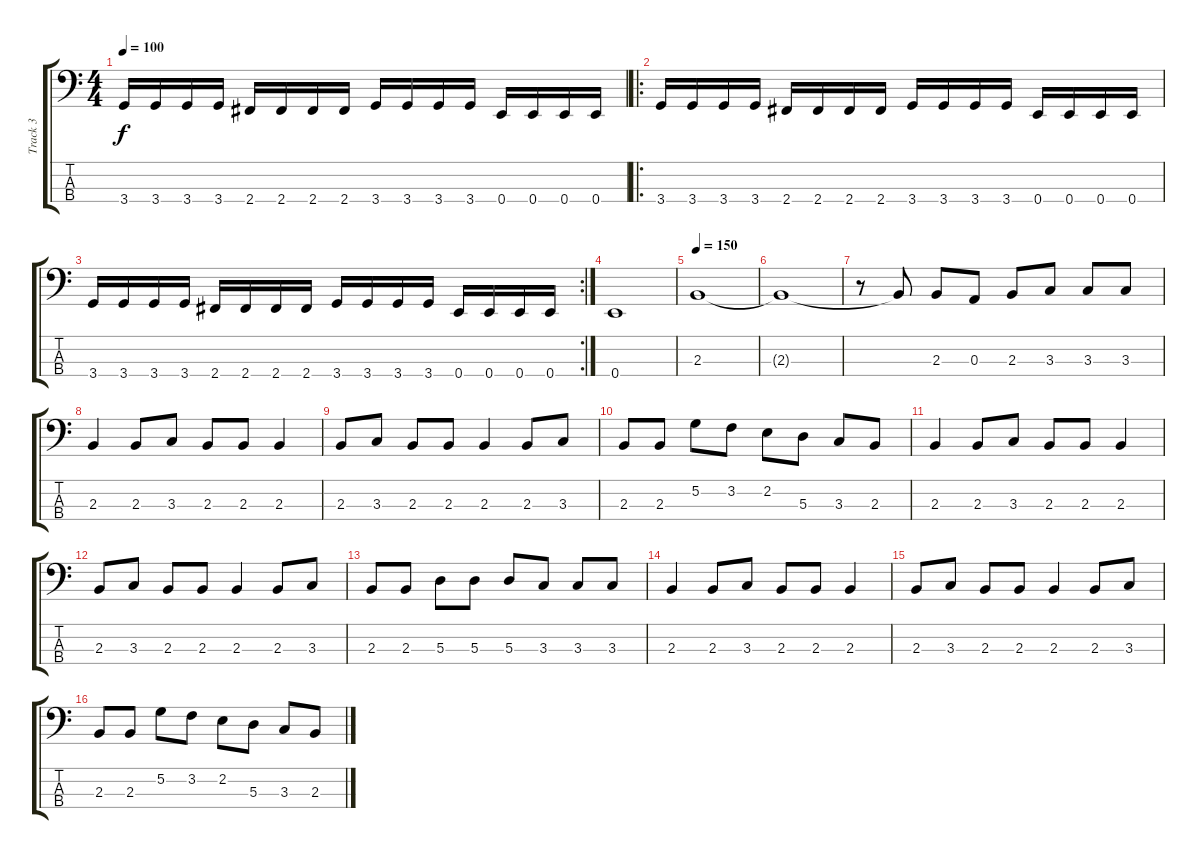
\track ("Track 3" "Track 3") {instrument electricbassfinger}
\staff {score tabs}
\tuning (G2 D2 A1 E1) {hide}
\ts (4 4)
\tempo 100
\clef f4
\ks c
3.4.16{dy f} 3.4.16 3.4.16 3.4.16 2.4.16 2.4.16 2.4.16 2.4.16 3.4.16 3.4.16 3.4.16 3.4.16 0.4.16 0.4.16 0.4.16 0.4.16 |
\ro
3.4.16 3.4.16 3.4.16 3.4.16 2.4.16 2.4.16 2.4.16 2.4.16 3.4.16 3.4.16 3.4.16 3.4.16 0.4.16 0.4.16 0.4.16 0.4.16 |
\rc 2
3.4.16 3.4.16 3.4.16 3.4.16 2.4.16 2.4.16 2.4.16 2.4.16 3.4.16 3.4.16 3.4.16 3.4.16 0.4.16 0.4.16 0.4.16 0.4.16 |
0.4.1 |
\tempo 150
2.3.1 |
2.3{t}.1 |
r.8 2.3{t}.8 2.3.8 0.3.8 2.3.8 3.3.8 3.3.8 3.3.8 |
2.3.4 2.3.8 3.3.8 2.3.8 2.3.8 2.3.4 |
2.3.8 3.3.8 2.3.8 2.3.8 2.3.4 2.3.8 3.3.8 |
2.3.8 2.3.8 5.2.8 3.2.8 2.2.8 5.3.8 3.3.8 2.3.8 |
2.3.4 2.3.8 3.3.8 2.3.8 2.3.8 2.3.4 |
2.3.8 3.3.8 2.3.8 2.3.8 2.3.4 2.3.8 3.3.8 |
2.3.8 2.3.8 5.3.8 5.3.8 5.3.8 3.3.8 3.3.8 3.3.8 |
2.3.4 2.3.8 3.3.8 2.3.8 2.3.8 2.3.4 |
2.3.8 3.3.8 2.3.8 2.3.8 2.3.4 2.3.8 3.3.8 |
2.3.8 2.3.8 5.2.8 3.2.8 2.2.8 5.3.8 3.3.8 2.3.8
